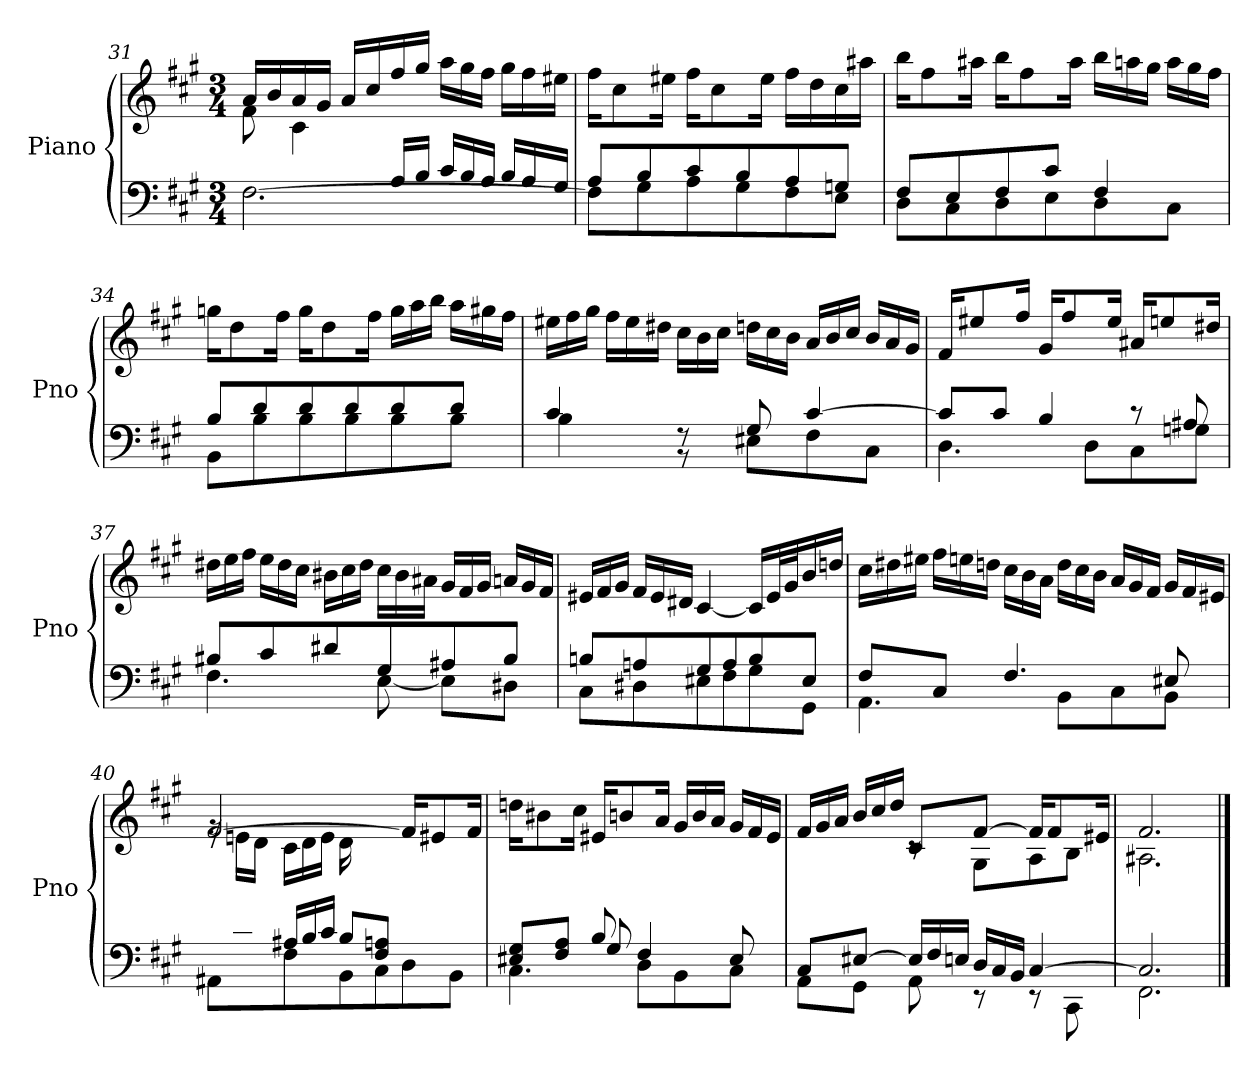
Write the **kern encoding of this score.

**kern	**kern
*part1	*part1
*staff2	*staff1
*I"Piano	*
*I'Pno	*
!!LO:LB:g=z
*clefF4	*clefG2
*k[f#c#g#]	*k[f#c#g#]
*M3/4	*M3/4
=31	=31
*^	*^
[2.F#\	4.ryy	16a/LL	8f#\
.	.	16b/	.
.	.	16a/	4c#\
.	.	16g#/JJ	.
.	.	16a/LL	.
.	.	16cc#/	.
.	16A/LL	16ff#/	4.ryy
.	16B/JJ	16gg#/JJ	.
*	*Xtuplet	*Xtuplet	*
.	24c#/LL	24aa\LL	.
.	24B/	24gg#\	.
.	24A/JJ	24ff#\JJ	.
.	24B/LL	24gg#\LL	.
.	24A/	24ff#\	.
.	24G#/JJ	24ee#X\JJ	.
*	*	*v	*v
=32	=32	=32
8A/L	8F#\L]	16ff#\KL
.	.	8cc#\
8B/	8G#\	.
.	.	16ee#X\Jk
8c#/	8A\	16ff#\KL
.	.	8cc#\
8B/	8G#\	.
.	.	16ee#\Jk
8A/	8F#\	16ff#\LL
.	.	16dd\
8Gn/J	8E\J	16cc#\
.	.	16aa#X\JJ
=33	=33	=33
8F#/L	8D\L	16bb\KL
.	.	8ff#\
8E/	8C#\	.
.	.	16aa#X\Jk
8F#/	8D\	16bb\KL
.	.	8ff#\
8c#/J	8E\	.
.	.	16aa#\Jk
4F#/	8D\	24bb\LL
.	.	24aan\
.	.	24gg#\JJ
.	8C#\J	24aa\LL
.	.	24gg#\
.	.	24ff#\JJ
!!LO:LB:g=z
=34	=34	=34
8B/L	8BB\L	16ggn\KL
.	.	8dd\
8d/	8B\	.
.	.	16ff#\Jk
8d/	8B\	16gg\KL
.	.	8dd\
8d/	8B\	.
.	.	16ff#\Jk
8d/	8B\	24gg\LL
.	.	24aa\
.	.	24bb\JJ
8d/J	8B\J	24aa\LL
.	.	24gg#X\
.	.	24ff#\JJ
=35	=35	=35
4c#/	4B\	24ee#X\LL
.	.	24ff#\
.	.	24gg#\JJ
.	.	24ff#\LL
.	.	24ee#\
.	.	24dd#X\JJ
8rBB	8rF	24cc#\LL
.	.	24b\
.	.	24cc#\JJ
8G#/	8E#X\L	24ddn\LL
.	.	24cc#\
.	.	24b\JJ
[4c#/	8F#\	24a/LL
.	.	24b/
.	.	24cc#/JJ
.	8C#\J	24b/LL
.	.	24a/
.	.	24g#/JJ
=36	=36	=36
8c#/L]	4.D\	16f#/KL
.	.	8ee#X/
8c#/J	.	.
.	.	16ff#/Jk
4B/	.	16g#/KL
.	.	8ff#/
.	8D\L	.
.	.	16ee#/Jk
8r	8C#\	16a#X/KL
.	.	8een/
8A#X/	8Gn\J	.
.	.	16dd#X/Jk
!!LO:PB:g=z
=37	=37	=37
8B#X/L	4.F#\	24dd#X\LL
.	.	24ee\
.	.	24ff#\JJ
8c#/	.	24ee\LL
.	.	24dd#\
.	.	24cc#\JJ
8d#X/	.	24b#X\LL
.	.	24cc#\
.	.	24dd#\JJ
8G#/	[8E\	24cc#\LL
.	.	24b#\
.	.	24a#X\JJ
8A#X/	8E\L]	24g#/LL
.	.	24f#/
.	.	24g#/JJ
8B#/J	8D#X\J	24an/LL
.	.	24g#/
.	.	24f#/JJ
=38	=38	=38
8Bn/L	8C#\L	24e#X/LL
.	.	24f#/
.	.	24g#/JJ
8An/	8D#X\	24f#/LL
.	.	24e#/
.	.	24d#X/JJ
8G#/	8E#X\	[4c#/
8A/	8F#\	.
8B/	8G#\	16c#/LL]
.	.	32e#/L
.	.	32g#/J
8E#/J	8GG#\J	16b/
.	.	16ddn/JJ
!!LO:LB:g=z
=39	=39	=39
8F#/L	4.AA\	24cc#\LL
.	.	24dd#X\
.	.	24ee#X\JJ
8C#/J	.	24ff#\LL
.	.	24een\
.	.	24ddn\JJ
4.F#/	.	24cc#\LL
.	.	24b\
.	.	24a\JJ
.	8BB\L	24dd\LL
.	.	24cc#\
.	.	24b\JJ
.	8C#\	24a/LL
.	.	24g#/
.	.	24f#/JJ
8E#X/	8BB\J	24g#/LL
.	.	24f#/
.	.	24e#X/JJ
!!LO:LB:g=z
=40	=40	=40
*	*	*^
24%7ryy	8AA#X\L	[2f#/	24rg
.	.	.	24en\LL
.	.	.	24d\JJ
.	8F#\	.	24c#\LL
.	.	.	24d\
.	.	.	24e\JJ
.	8BB\	.	24d\LL
24c#/	.	.	24%11ryy
24B/JJ	.	.	.
24A#X/LL	8C#\	.	.
24B/	.	.	.
24c#/JJ	.	.	.
8B/L	8D\	16f#/KL]	.
.	.	8e#X/	.
8F#/ 8An/J	8BB\J	.	.
.	.	16f#/Jk	.
*	*	*v	*v
=41	=41	=41
*	*^	*
8E#X/ 8G#/L	4.C#\	4ryy	16ddn\KL
.	.	.	8b#X\
8F#/ 8A/J	.	.	.
.	.	.	16cc#\Jk
8B/	.	8G#/	16e#X/KL
.	.	.	8bn/
4F#/	8D\L	4.ryy	.
.	.	.	16a/Jk
.	8BB\	.	24g#/LL
.	.	.	24b/
.	.	.	24a/JJ
8E#/	8C#\J	.	24g#/LL
.	.	.	24f#/
.	.	.	24e#/JJ
*	*v	*v	*
=42	=42	=42
*	*	*^
8C#/L	8AA\L	24f#/LL	4ryy
.	.	24g#/	.
.	.	24a/JJ	.
[8E#X/J	8GG#\J	24b/LL	.
.	.	24cc#/	.
.	.	24dd/JJ	.
24E#/LL]	8AA\	8c#/L	8rc
24F#/	.	.	.
24En/JJ	.	.	.
24D/LL	8r	[8f#/J	8G#\L
24C#/	.	.	.
24BB/JJ	.	.	.
[4C#/	8r	16f#/KL]	8A\
.	.	8f#/	.
.	8CC#\	.	8B\J
.	.	16e#X/Jk	.
!!LO:LB:g=z	!!
=43	=43	=43	=43
2.C#/]	2.FF#\	2.f#/	2.A#X\
*v	*v	*	*
*	*v	*v
==	==
*-	*-
